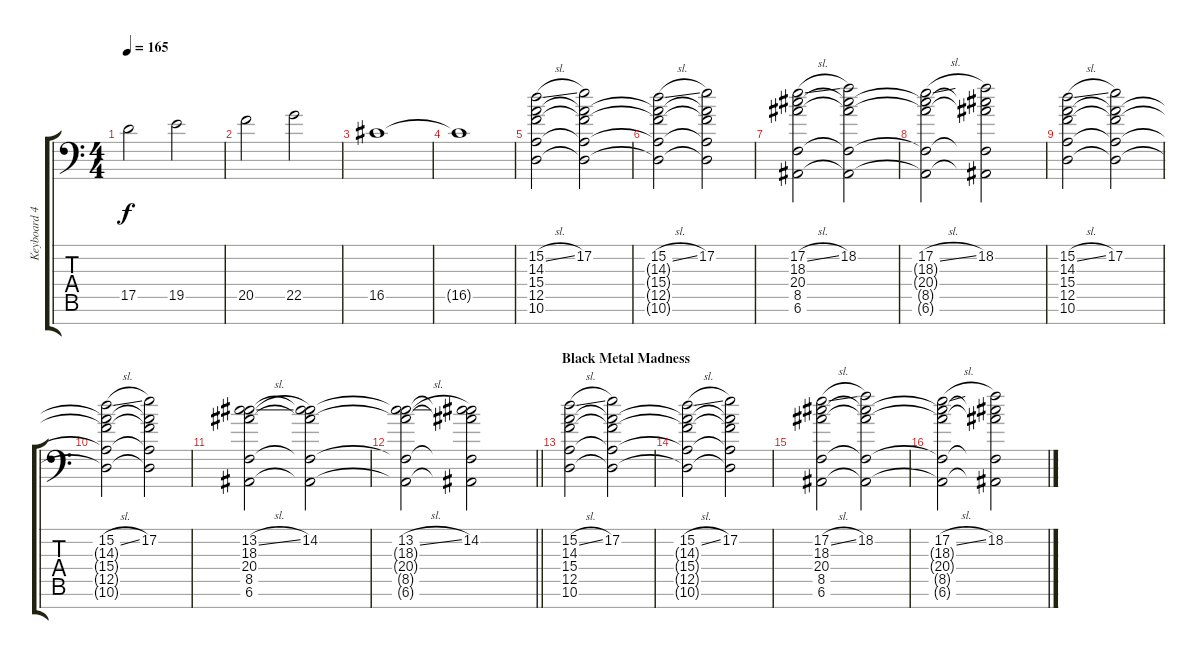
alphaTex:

\track ("Keyboard 4" "Keyboard 4") {instrument marimba}
\staff {score tabs}
\tuning (E4 B3 G3 D3 A2 E2 C-1) {hide}
\ts (4 4)
\tempo 165
\clef f4
\ks c
17.5.2{dy f} 19.5.2 |
20.5.2 22.5.2 |
16.5.1 |
16.5{t}.1 |
(15.2{sl} 14.3 15.4 12.5 10.6).2 (17.2 14.3{t} 15.4{t} 12.5{t} 10.6{t}).2 |
(15.2{sl} 14.3{t} 15.4{t} 12.5{t} 10.6{t}).2 (17.2 14.3{t} 15.4{t} 12.5{t} 10.6{t}).2 |
(17.2{sl} 18.3 20.4 8.5 6.6).2 (18.2 18.3{t} 20.4{t} 8.5{t} 6.6{t}).2 |
(17.2{sl} 18.3{t} 20.4{t} 8.5{t} 6.6{t}).2 (18.2 18.3{t} 20.4{t} 8.5{t} 6.6{t}).2 |
(15.2{sl} 14.3 15.4 12.5 10.6).2 (17.2 14.3{t} 15.4{t} 12.5{t} 10.6{t}).2 |
(15.2{sl} 14.3{t} 15.4{t} 12.5{t} 10.6{t}).2 (17.2 14.3{t} 15.4{t} 12.5{t} 10.6{t}).2 |
(13.2{sl} 18.3 20.4 8.5 6.6).2 (14.2 18.3{t} 20.4{t} 8.5{t} 6.6{t}).2 |
\barLineRight lightlight
(13.2{sl} 18.3{t} 20.4{t} 8.5{t} 6.6{t}).2 (14.2 18.3{t} 20.4{t} 8.5{t} 6.6{t}).2 |
\section ("" "Black Metal Madness")
(15.2{sl} 14.3 15.4 12.5 10.6).2 (17.2 14.3{t} 15.4{t} 12.5{t} 10.6{t}).2 |
(15.2{sl} 14.3{t} 15.4{t} 12.5{t} 10.6{t}).2 (17.2 14.3{t} 15.4{t} 12.5{t} 10.6{t}).2 |
(17.2{sl} 18.3 20.4 8.5 6.6).2 (18.2 18.3{t} 20.4{t} 8.5{t} 6.6{t}).2 |
(17.2{sl} 18.3{t} 20.4{t} 8.5{t} 6.6{t}).2 (18.2 18.3{t} 20.4{t} 8.5{t} 6.6{t}).2
